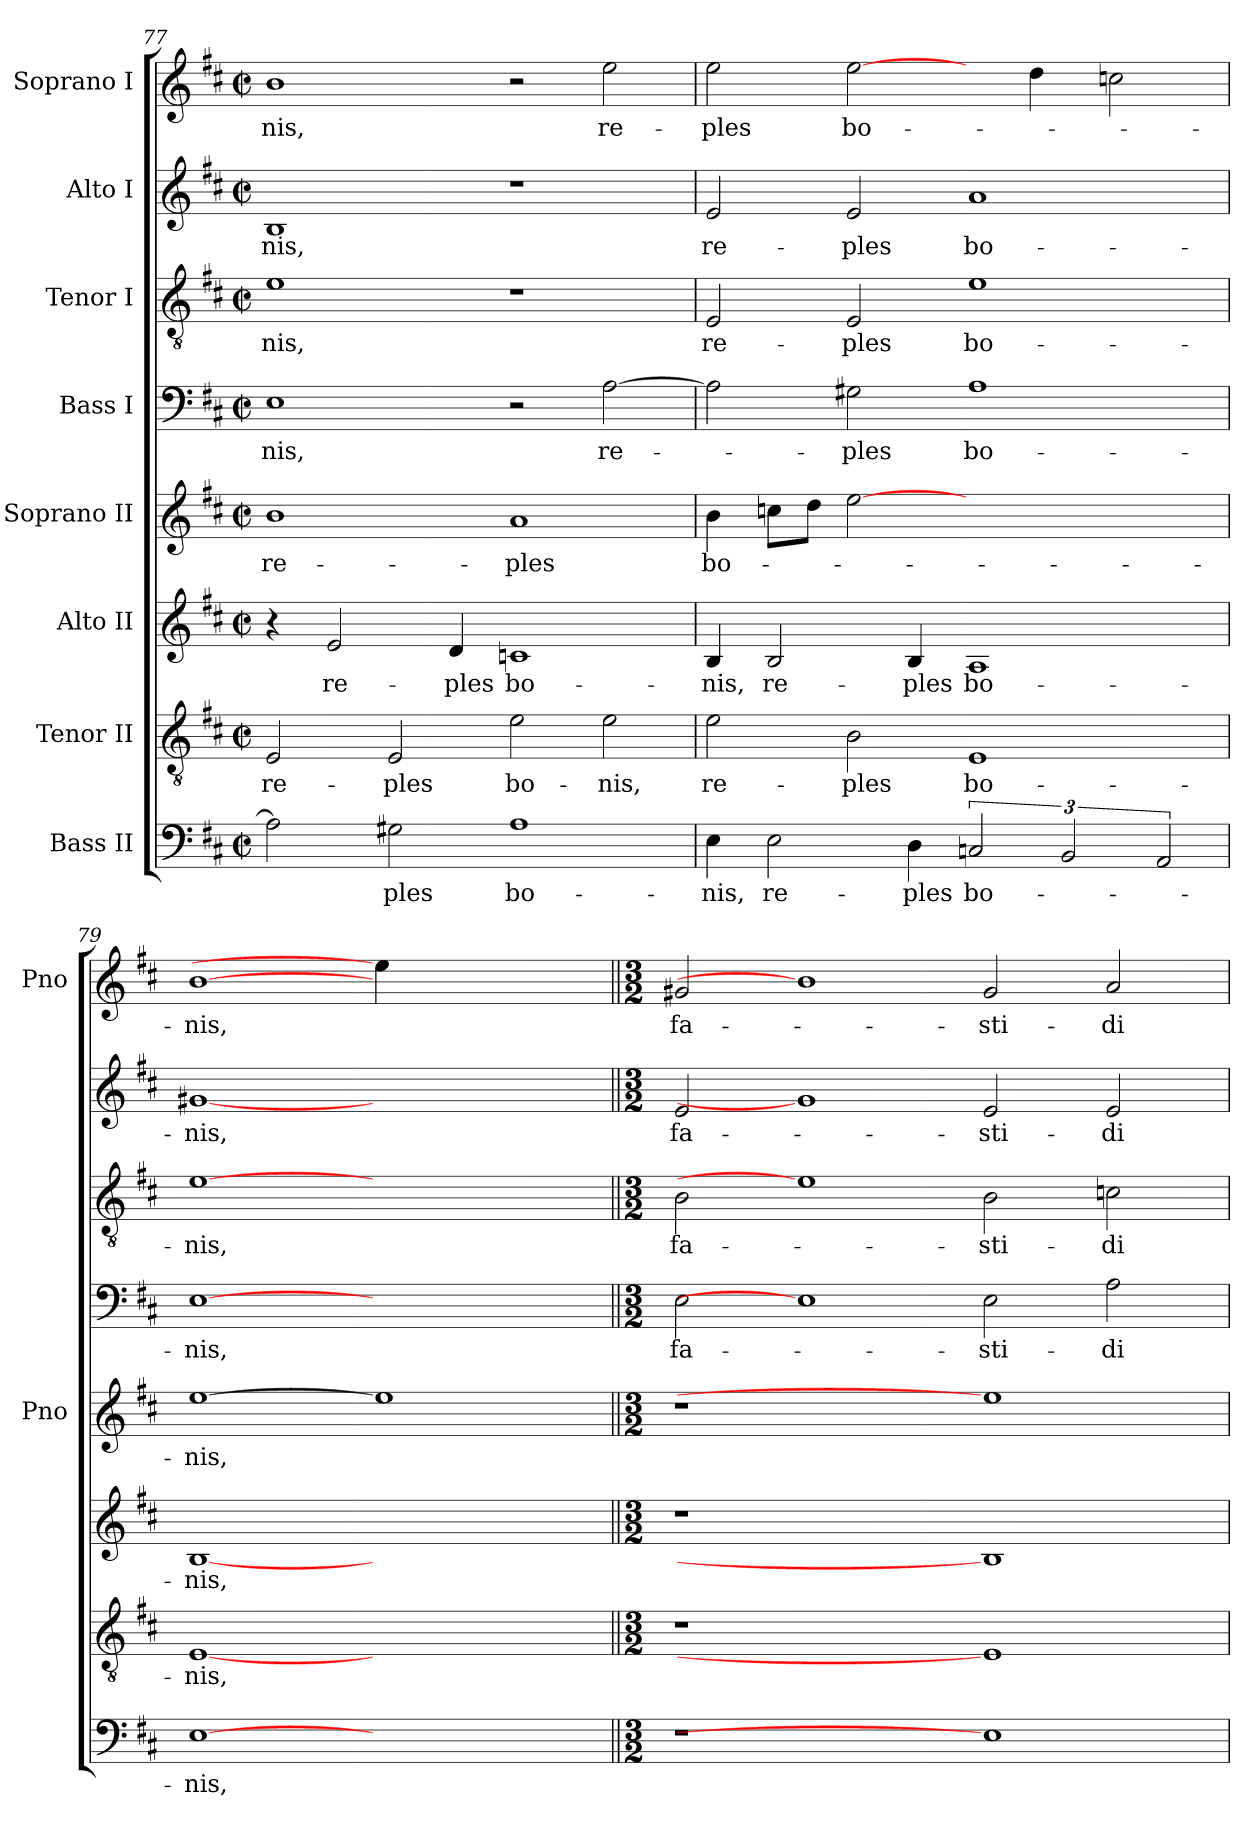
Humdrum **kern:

**kern	**text	**kern	**text	**kern	**text	**kern	**text	**kern	**text	**kern	**text	**kern	**text	**kern	**text
*part8	*part8	*part7	*part7	*part6	*part6	*part5	*part5	*part4	*part4	*part3	*part3	*part2	*part2	*part1	*part1
*staff8	*staff8	*staff7	*staff7	*staff6	*staff6	*staff5	*staff5	*staff4	*staff4	*staff3	*staff3	*staff2	*staff2	*staff1	*staff1
*I"Bass II	*	*I"Tenor II	*	*I"Alto II	*	*I"Soprano II	*	*I"Bass I	*	*I"Tenor I	*	*I"Alto I	*	*I"Soprano I	*
*	*	*	*	*	*	*I'Pno	*	*	*	*	*	*	*	*I'Pno	*
*clefF4	*	*clefGv2	*	*clefG2	*	*clefG2	*	*clefF4	*	*clefGv2	*	*clefG2	*	*clefG2	*
*k[f#c#]	*	*k[f#c#]	*	*k[f#c#]	*	*k[f#c#]	*	*k[f#c#]	*	*k[f#c#]	*	*k[f#c#]	*	*k[f#c#]	*
*D:	*	*D:	*	*D:	*	*D:	*	*D:	*	*D:	*	*D:	*	*D:	*
*M2/2	*	*M2/2	*	*M2/2	*	*M2/2	*	*M2/2	*	*M2/2	*	*M2/2	*	*M2/2	*
*met(c|)	*	*met(c|)	*	*met(c|)	*	*met(c|)	*	*met(c|)	*	*met(c|)	*	*met(c|)	*	*met(c|)	*
=77	=77	=77	=77	=77	=77	=77	=77	=77	=77	=77	=77	=77	=77	=77	=77
!	!	!	!LO:LY:b	!	!	!	!LO:LY:b	!	!LO:LY:b	!	!LO:LY:b	!	!LO:LY:b	!	!LO:LY:b
2A\]	.	2E/	re-	4r	.	1b	re-	1E	-nis,	1e	-nis,	1B	-nis,	1b	-nis,
!	!	!	!	!	!LO:LY:b	!	!	!	!	!	!	!	!	!	!
.	.	.	.	2e/	re-	.	.	.	.	.	.	.	.	.	.
!	!LO:LY:b	!	!LO:LY:b	!	!	!	!	!	!	!	!	!	!	!	!
2G#X\	-ples	2E/	-ples	.	.	.	.	.	.	.	.	.	.	.	.
!	!	!	!	!	!LO:LY:b	!	!	!	!	!	!	!	!	!	!
.	.	.	.	4d/	-ples	.	.	.	.	.	.	.	.	.	.
!	!LO:LY:b	!	!LO:LY:b	!	!LO:LY:b	!	!LO:LY:b	!	!	!	!	!	!	!	!
1A	bo-	2e\	bo-	1cn	bo-	1a	-ples	2r	.	1r	.	1r	.	2r	.
!	!	!	!LO:LY:b	!	!	!	!	!	!LO:LY:b	!	!	!	!	!	!LO:LY:b
.	.	2e\	-nis,	.	.	.	.	[>2A\	re-	.	.	.	.	2ee\	re-
=78	=78	=78	=78	=78	=78	=78	=78	=78	=78	=78	=78	=78	=78	=78	=78
!	!LO:LY:b	!	!LO:LY:b	!	!LO:LY:b	!	!LO:LY:b	!	!	!	!LO:LY:b	!	!LO:LY:b	!	!LO:LY:b
4E\	-nis,	2e\	re-	4B/	-nis,	4b\	bo-	2A\]	.	2E/	re-	2e/	re-	2ee\	-ples
!	!LO:LY:b	!	!	!	!LO:LY:b	!	!	!	!	!	!	!	!	!	!
2E\	re-	.	.	2B/	re-	8ccn\L	.	.	.	.	.	.	.	.	.
.	.	.	.	.	.	8dd\J	.	.	.	.	.	.	.	.	.
!	!	!	!LO:LY:b	!	!	!	!	!	!LO:LY:b	!	!LO:LY:b	!	!LO:LY:b	!	!LO:LY:b
.	.	2B\	-ples	.	.	[2ee	.	2G#X\	-ples	2E/	-ples	2e/	-ples	[2ee\	bo-
!	!LO:LY:b	!	!	!	!LO:LY:b	!	!	!	!	!	!	!	!	!	!
4D\	-ples	.	.	4B/	-ples	.	.	.	.	.	.	.	.	.	.
!	!LO:LY:b	!	!LO:LY:b	!	!LO:LY:b	!	!	!	!LO:LY:b	!	!LO:LY:b	!	!LO:LY:b	!	!
3Cn/	bo-	1E	bo-	1A	bo-	1ryy	.	1A	bo-	1e	bo-	1a	bo-	4ryy	.
.	.	.	.	.	.	.	.	.	.	.	.	.	.	4dd\	.
3BB/	.	.	.	.	.	.	.	.	.	.	.	.	.	.	.
.	.	.	.	.	.	.	.	.	.	.	.	.	.	2ccn\	.
3AA/	.	.	.	.	.	.	.	.	.	.	.	.	.	.	.
=79	=79	=79	=79	=79	=79	=79	=79	=79	=79	=79	=79	=79	=79	=79	=79
!	!LO:LY:b	!	!LO:LY:b	!	!LO:LY:b	!	!LO:LY:b	!	!LO:LY:b	!	!LO:LY:b	!	!LO:LY:b	!	!LO:LY:b
[1E	-nis,	[1E	-nis,	[1B	-nis,	[1ee	-nis,	[1E	-nis,	[1e	-nis,	[1g#X	-nis,	[1b	-nis,
1ryy	.	1ryy	.	1ryy	.	1ee]	.	1ryy	.	1ryy	.	1ryy	.	4ee\]	.
.	.	.	.	.	.	.	.	.	.	.	.	.	.	2.ryy	.
!!LO:LB:g=z
=80||	=80||	=80||	=80||	=80||	=80||	=80||	=80||	=80||	=80||	=80||	=80||	=80||	=80||	=80||	=80||
*M3/2	*	*M3/2	*	*M3/2	*	*M3/2	*	*M3/2	*	*M3/2	*	*M3/2	*	*M3/2	*
!LO:N:vis=1	!	!LO:N:vis=1	!	!LO:N:vis=1	!	!LO:N:vis=1	!	!	!LO:LY:b	!	!LO:LY:b	!	!LO:LY:b	!	!LO:LY:b
1.r	.	1.r	.	1.r	.	1.r	.	2E\	fa-	2B\	fa-	2e/	fa-	2g#X/	fa-
.	.	.	.	.	.	.	.	1E]	.	1e]	.	1g#]	.	1b]	.
!	!	!	!	!	!	!	!	!	!LO:LY:b	!	!LO:LY:b	!	!LO:LY:b	!	!LO:LY:b
1E]	.	1E]	.	1B]	.	1ee]	.	2E\	-sti-	2B\	-sti-	2e/	-sti-	2g#/	-sti-
!	!	!	!	!	!	!	!	!	!LO:LY:b	!	!LO:LY:b	!	!LO:LY:b	!	!LO:LY:b
.	.	.	.	.	.	.	.	2A\	-di-	2cn\	-di-	2e/	-di-	2a/	-di-
=	=	=	=	=	=	=	=	=	=	=	=	=	=	=	=
*-	*-	*-	*-	*-	*-	*-	*-	*-	*-	*-	*-	*-	*-	*-	*-
